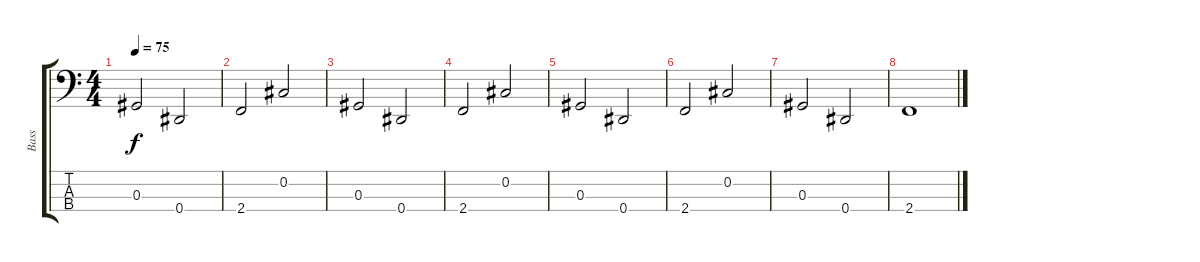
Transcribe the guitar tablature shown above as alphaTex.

\track ("Bass" "Bass") {instrument electricbassfinger}
\staff {score tabs}
\tuning (Gb2 Db2 Ab1 Eb1) {hide}
\ts (4 4)
\tempo 75
\clef f4
\ks c
0.3.2{dy f} 0.4.2 |
2.4.2 0.2.2 |
0.3.2 0.4.2 |
2.4.2 0.2.2 |
0.3.2 0.4.2 |
2.4.2 0.2.2 |
0.3.2 0.4.2 |
2.4.1
